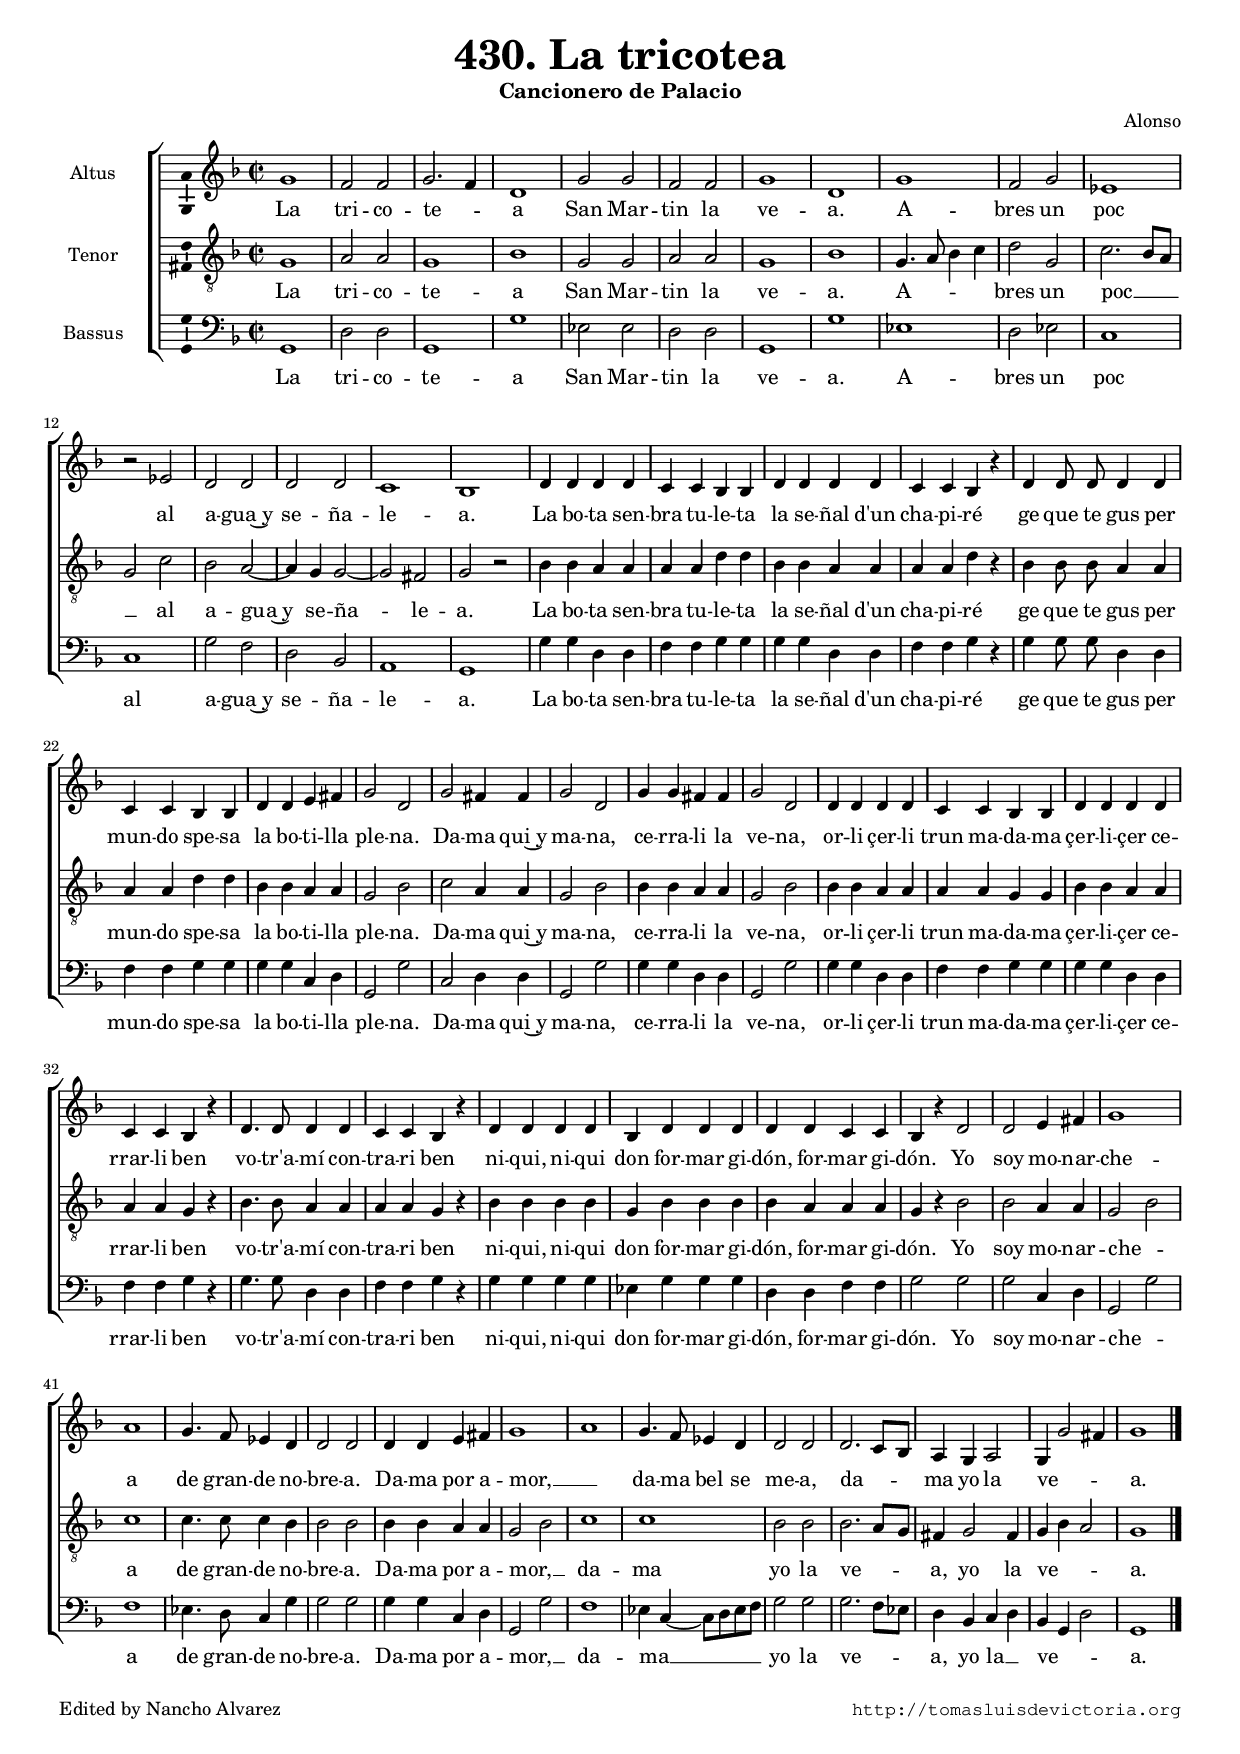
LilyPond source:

\version "2.18.0"

#(set-default-paper-size "a4")
#(set-global-staff-size 16.2)
#(ly:set-option 'point-and-click #f)
%mobile -s16.5 -i1.5

italicas=\override LyricText.font-shape = #'italic
rectas=\override LyricText.font-shape = #'upright
ss=\once \set suggestAccidentals = ##t
mtempo={\tempo 4 = 100}
mtempob={\tempo 4 = 50}


htitle="La tricotea"
hcomposer="Alonso"

\header {
	title=\markup{\fontsize #3 "430. La tricotea"}
	subtitle="Cancionero de Palacio"
%	subsubtitle=\markup{\null \vspace #1 }
	composer="Alonso"
        pdfauthor=\composer
	%opus="(-)"
	%poet=\markup{}
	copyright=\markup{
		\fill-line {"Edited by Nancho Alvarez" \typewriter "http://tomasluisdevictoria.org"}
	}
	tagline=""
}


global={\key f \major \time 2/2  \skip 1*52 \bar "|."
}

altus={
	g'1 |
	f'2 f' |
	g'2. f'4 |
	d'1 |
%5
	g'2 g' |
	f' f' |
	g'1 |
	d' |
	g' |
%10
	f'2 g' |
	ees'1 |
	r2 ees' |
	d' d' |
	d' d' |
%15
	c'1 |
	bes |
	d'4 d' d' d' |
	c' c' bes bes |
	d' d' d' d' |
%20
	c' c' bes r |
\set Staff.autoBeaming = ##f
	d' d'8 d' d'4 d' |
\set Staff.autoBeaming = ##t
	c' c' bes bes |
	d' d' e' fis' |
	g'2 d' |
%25
	g' fis'4 fis' |
	g'2 d' |
	g'4 g' fis' fis' |
	g'2 d' |
	d'4 d' d' d' |
%30
	c' c' bes bes |
	d' d' d' d' |
	c' c' bes r |
	d'4. d'8 d'4 d' |
	c' c' bes r |
%35
	d' d' d' d' |
	bes d' d' d' |
	d' d' c' c' |
	bes r d'2 |
	d' e'4 fis' |
%40
	g'1 |
	a' |
	g'4. f'8 ees'4 d' |
	d'2 d' |
	d'4 d' e' fis' |
%45
	g'1 |
	a' |
	g'4. f'8 ees'4 d' |
	d'2 d' |
	d'2. c'8 bes |
%50
	a4 g a2 |
	g4 g'2 fis'4 |
	g'1
}

tenor={
	g1 |
	a2 a |
	g1 |
	bes |
%5
	g2 g |
	a a |
	g1 |
	bes |
	g4. a8 bes4 c' |
%10
	d'2 g |
	c'2. bes8 a |
	g2 c' |
	bes a ~ |
	a4 g g2 ~ |
%15
	g fis |
	g r |
	bes4 bes a a |
	a a d' d' |
	bes bes a a |
%20
	a a d' r |
\set Staff.autoBeaming = ##f
	bes bes8 bes a4 a |
\set Staff.autoBeaming = ##t
	a a d' d' |
	bes bes a a |
	g2 bes |
%25
	c' a4 a |
	g2 bes |
	bes4 bes a a |
	g2 bes |
	bes4 bes a a |
%30
	a a g g |
	bes bes a a |
	a a g r |
	bes4. bes8 a4 a |
	a a g r |
%35
	bes bes bes bes |
	g bes bes bes |
	bes a a a |
	g r bes2 |
	bes a4 a |
%40
	g2 bes |
	c'1 |
	c'4. c'8 c'4 bes |
	bes2 bes |
	bes4 bes a a |
%45
	g2 bes |
	c'1 |
	c' |
	bes2 bes |
	bes2. a8 g |
%50
	fis4 g2 fis4 |
	g bes a2 |
	g1
}

bassus={
	g,1 |
	d2 d |
	g,1 |
	g |
%5
	ees2 ees |
	d d |
	g,1 |
	g |
	ees |
%10
	d2 ees |
	c1 |
	c |
	g2 f |
	d bes, |
%15
	a,1 |
	g, |
	g4 g d d |
	f f g g |
	g g d d |
%20
	f f g r |
\set Staff.autoBeaming = ##f
	g g8 g d4 d |
\set Staff.autoBeaming = ##t
	f f g g |
	g g c d |
	g,2 g |
%25
	c d4 d |
	g,2 g |
	g4 g d d |
	g,2 g |
	g4 g d d |
%30
	f f g g |
	g g d d |
	f f g r |
	g4. g8 d4 d |
	f f g r |
%35
	g g g g |
	ees g g g |
	d d f f |
	g2 g |
	g c4 d |
%40
	g,2 g |
	f1 |
	ees4. d8 c4 g |
	g2 g |
	g4 g c d |
%45
	g,2 g |
	f1 |
	ees4 c ~ c8 d ees f |
	g2 g |
	g2. f8 ees |
%50
	d4 bes, c d |
	bes, g, d2 |
	g,1 
}

textoaltus=\lyricmode{
La tri -- co -- te -- _ a 
San Mar -- tin la ve -- a.
A -- bres un poc 
al a -- gua~y se -- ña -- le -- a.
La bo -- ta sen -- bra tu -- le -- ta
la se -- ñal d'un cha -- pi -- ré
ge que te gus per mun -- do spe -- sa
la bo -- ti -- lla ple -- na.
Da -- ma
qui~y ma -- na,
ce -- rra -- li la ve -- na,
or -- li
çer -- li
trun ma -- da -- ma
çer -- li -- çer ce -- rrar -- li ben
vo -- tr'a -- mí con -- tra -- ri ben
ni -- qui, ni -- qui don
for -- mar gi -- dón,
for -- mar gi -- dón.
Yo soy mo -- nar -- che -- a
de gran -- de no -- bre -- a.
Da -- ma por a -- mor, __ _
da -- ma bel se me -- a,
da -- _ _ ma yo la ve -- _ _ a.

}

textotenor=\lyricmode{
La tri -- co -- te -- a 
San Mar -- tin la ve -- a.
A -- _ _ _ bres un poc __ _ _ _ 
al a -- gua~y _ se -- ña -- _ le -- a.
La bo -- ta sen -- bra tu -- le -- ta
la se -- ñal d'un cha -- pi -- ré
ge que te gus per mun -- do spe -- sa
la bo -- ti -- lla ple -- na.
Da -- ma
qui~y ma -- na,
ce -- rra -- li la ve -- na,
or -- li
çer -- li
trun ma -- da -- ma
çer -- li -- çer ce -- rrar -- li ben
vo -- tr'a -- mí con -- tra -- ri ben
ni -- qui, ni -- qui don
for -- mar gi -- dón,
for -- mar gi -- dón.
Yo soy mo -- nar -- che -- _ a
de gran -- de no -- bre -- a.
Da -- ma por a -- mor, __ _ 
da -- ma yo la ve -- _ _ a,
yo la ve -- _ _ a.

}

textobassus=\lyricmode{
La tri -- co -- te -- a 
San Mar -- tin la ve -- a.
A -- bres un poc 
al a -- gua~y se -- ña -- le -- a.
La bo -- ta sen -- bra tu -- le -- ta
la se -- ñal d'un cha -- pi -- ré
ge que te gus per mun -- do spe -- sa
la bo -- ti -- lla ple -- na.
Da -- ma
qui~y ma -- na,
ce -- rra -- li la ve -- na,
or -- li
çer -- li
trun ma -- da -- ma
çer -- li -- çer ce -- rrar -- li ben
vo -- tr'a -- mí con -- tra -- ri ben
ni -- qui, ni -- qui don
for -- mar gi -- dón,
for -- mar gi -- dón.
Yo soy mo -- nar -- che -- _ a
de gran -- de no -- bre -- a.
Da -- ma por a -- mor, __ _
da -- ma __ _ _ _ _ _ yo la ve -- _ _ a,
yo la __ _ ve -- _ _ a.

}

\score {\transpose c' c'{
\new ChoirStaff<<

	\new Staff <<\global
	\new Voice="v2" {
		\set Staff.instrumentName="Altus "
		\clef "treble"
		\altus }
	\new Lyrics \lyricsto "v2" {\textoaltus }
	>>
	
	\new Staff <<\global
	\new Voice="v3" {
		\set Staff.instrumentName="Tenor "
		\clef "G_8"
		\tenor }
	\new Lyrics \lyricsto "v3" {\textotenor }
	>>

	\new Staff <<\global
	\new Voice="v4" {
		\set Staff.instrumentName="Bassus "
		\clef "bass"
		\bassus }
	\new Lyrics \lyricsto "v4" {\textobassus }
	>>
	
>>

	} % transpose

\layout{ 
	\context {\Lyrics 
		\override VerticalAxisGroup.staff-affinity = #UP
		\override VerticalAxisGroup.nonstaff-relatedstaff-spacing =
			#'((basic-distance . 0) (minimum-distance . 0) (padding . 1))
		\override LyricText.font-size = #1.2
		\override LyricHyphen.minimum-distance = #0.5
	}
	\context {\Score 
		tempoHideNote = ##t
		\override BarNumber.padding = #2 
	}
	\context {\Voice 
		melismaBusyProperties = #'()
		%autoBeaming = ##f
	}
	\context {\Staff 
                %\RemoveEmptyStaves
                %\override VerticalAxisGroup.remove-first = ##t
		\override VerticalAxisGroup.staff-staff-spacing =
			#'((basic-distance . 11) (minimum-distance . 0) (padding . 1))
		\consists Ambitus_engraver 
		\override LigatureBracket.padding = #1
	}
}

%\midi { \mtempo }

}


\paper{
	evenHeaderMarkup=\markup  \fill-line { \fromproperty #'page:page-number-string \htitle \hcomposer }
	oddHeaderMarkup= \markup  \fill-line { \on-the-fly #not-first-page \hcomposer \on-the-fly #not-first-page \htitle \on-the-fly #not-first-page \fromproperty #'page:page-number-string }
	%system-count=20
	page-count = 1
	systems-per-page = 5
	ragged-last-bottom = ##f
	indent=1.7\cm
	system-system-spacing =
	#'((basic-distance . 20) (minimum-distance . 0) (padding . 5))
	top-system-spacing = % header
	#'((basic-distance . 8) (minimum-distance . 0) (padding . 0))
	last-bottom-spacing = % footer
	#'((basic-distance . 16) (minimum-distance . 0) (padding . 0))
	markup-system-spacing.padding = #1.5
}
